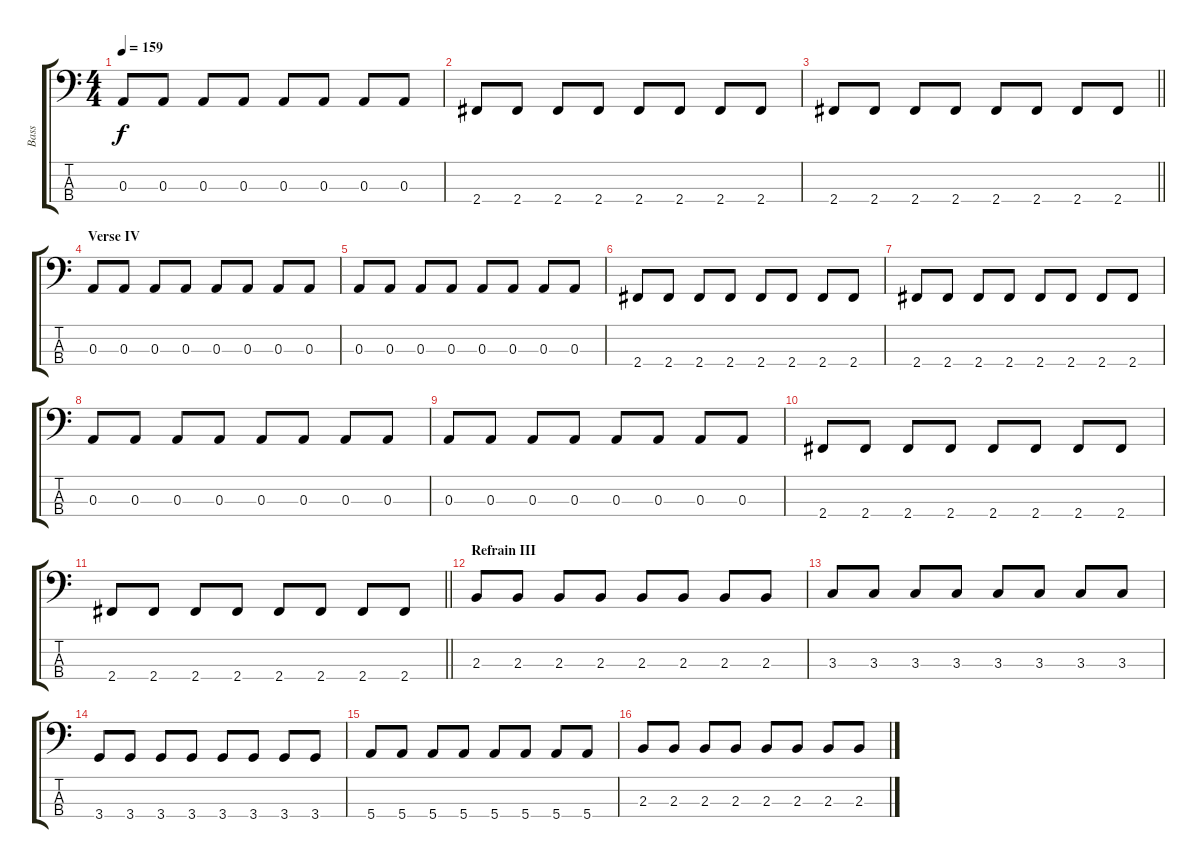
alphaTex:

\track ("Bass" "Bass") {instrument electricbasspick}
\staff {score tabs}
\tuning (G2 D2 A1 E1) {hide}
\ts (4 4)
\tempo 159
\clef f4
\ks c
0.3.8{dy f} 0.3.8 0.3.8 0.3.8 0.3.8 0.3.8 0.3.8 0.3.8 |
2.4.8 2.4.8 2.4.8 2.4.8 2.4.8 2.4.8 2.4.8 2.4.8 |
\barLineRight lightlight
2.4.8 2.4.8 2.4.8 2.4.8 2.4.8 2.4.8 2.4.8 2.4.8 |
\section ("" "Verse IV")
0.3.8 0.3.8 0.3.8 0.3.8 0.3.8 0.3.8 0.3.8 0.3.8 |
0.3.8 0.3.8 0.3.8 0.3.8 0.3.8 0.3.8 0.3.8 0.3.8 |
2.4.8 2.4.8 2.4.8 2.4.8 2.4.8 2.4.8 2.4.8 2.4.8 |
2.4.8 2.4.8 2.4.8 2.4.8 2.4.8 2.4.8 2.4.8 2.4.8 |
0.3.8 0.3.8 0.3.8 0.3.8 0.3.8 0.3.8 0.3.8 0.3.8 |
0.3.8 0.3.8 0.3.8 0.3.8 0.3.8 0.3.8 0.3.8 0.3.8 |
2.4.8 2.4.8 2.4.8 2.4.8 2.4.8 2.4.8 2.4.8 2.4.8 |
\barLineRight lightlight
2.4.8 2.4.8 2.4.8 2.4.8 2.4.8 2.4.8 2.4.8 2.4.8 |
\section ("" "Refrain III")
2.3.8 2.3.8 2.3.8 2.3.8 2.3.8 2.3.8 2.3.8 2.3.8 |
3.3.8 3.3.8 3.3.8 3.3.8 3.3.8 3.3.8 3.3.8 3.3.8 |
3.4.8 3.4.8 3.4.8 3.4.8 3.4.8 3.4.8 3.4.8 3.4.8 |
5.4.8 5.4.8 5.4.8 5.4.8 5.4.8 5.4.8 5.4.8 5.4.8 |
2.3.8 2.3.8 2.3.8 2.3.8 2.3.8 2.3.8 2.3.8 2.3.8
